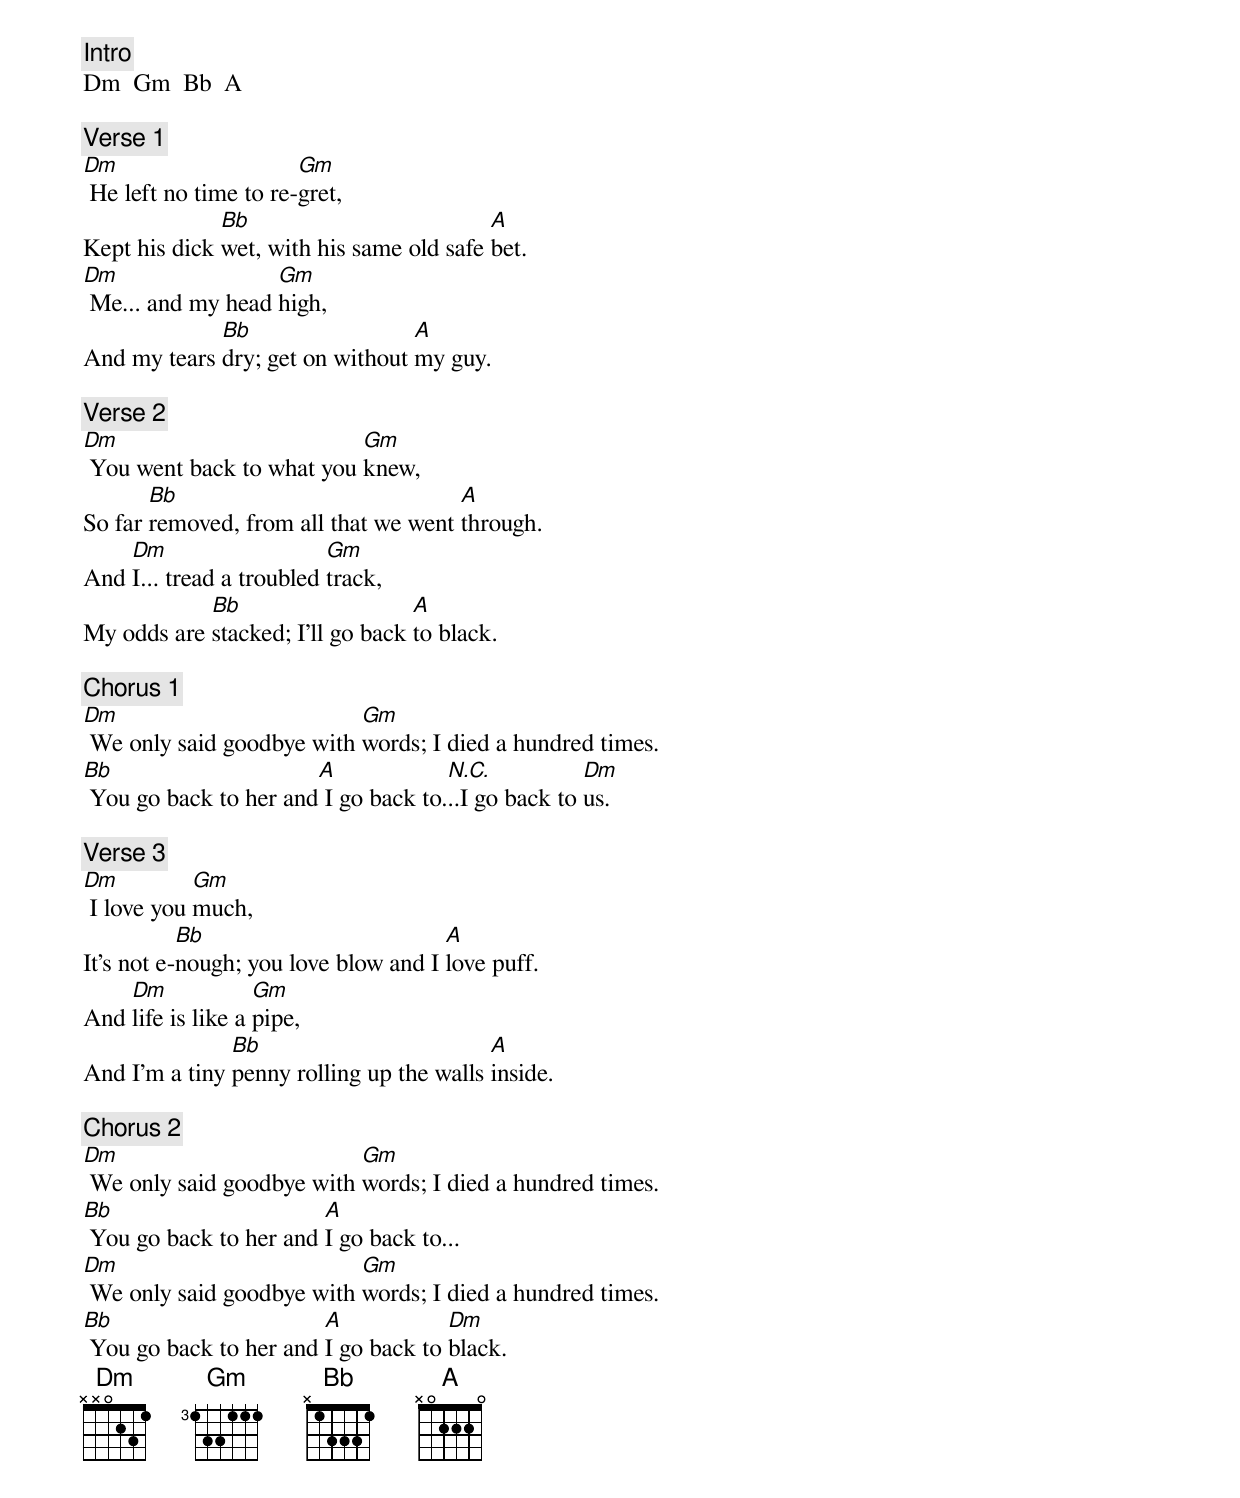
Gm 355333
Bb X13331

[Intro]
Dm  Gm  Bb  A

[Verse 1]
Dm                     Gm
 He left no time to re-gret,
              Bb                          A
Kept his dick wet, with his same old safe bet.
Dm                 Gm
 Me... and my head high,
             Bb                  A
And my tears dry; get on without my guy.

[Verse 2]
Dm                         Gm
 You went back to what you knew,
       Bb                             A
So far removed, from all that we went through.
    Dm                    Gm
And I... tread a troubled track,
            Bb                    A
My odds are stacked; I'll go back to black.

[Chorus 1]
Dm                         Gm
 We only said goodbye with words; I died a hundred times.
Bb                     A             N.C.           Dm
 You go back to her and I go back to...I go back to us.

[Verse 3]
Dm          Gm
 I love you much,
           Bb                         A
It's not e-nough; you love blow and I love puff.
    Dm             Gm
And life is like a pipe,
               Bb                         A
And I'm a tiny penny rolling up the walls inside.

[Chorus 2]
Dm                         Gm
 We only said goodbye with words; I died a hundred times.
Bb                      A
 You go back to her and I go back to...
Dm                         Gm
 We only said goodbye with words; I died a hundred times.
Bb                      A            Dm
 You go back to her and I go back to black.
